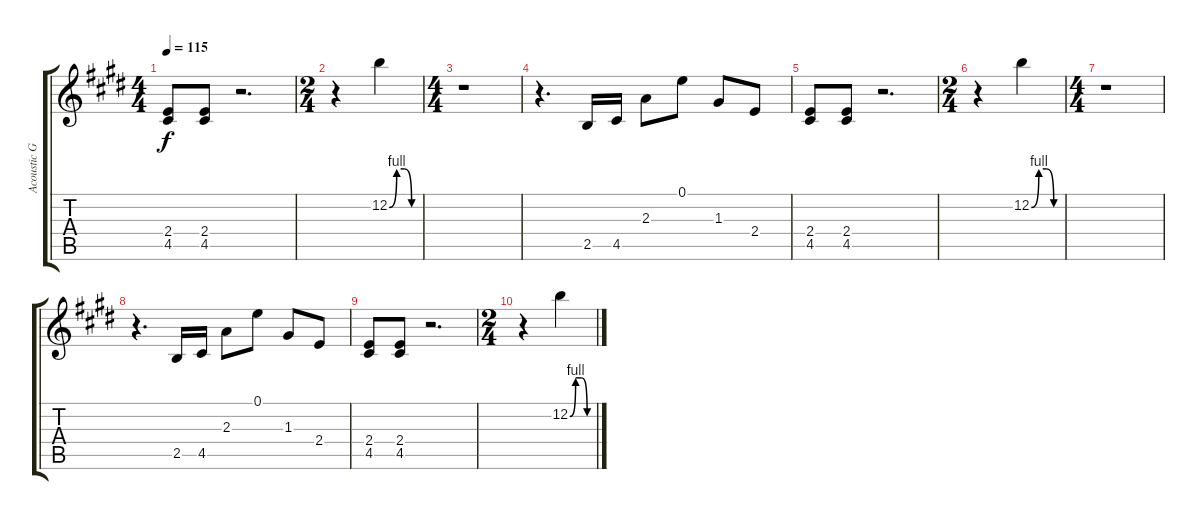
\track ("Acoustic Guitar 2" "Acoustic G") {instrument acousticguitarsteel}
\staff {score tabs}
\tuning (E4 B3 G3 D3 A2 E2) {hide}
\ts (4 4)
\tempo 115
\clef g2
\ks e
(2.4 4.5).8{dy f} (2.4 4.5).8 r.2{d} |
\ts (2 4)
r.4 12.2{be (custom 0 0 15 4 30 4 45 0 60 0)}.4 |
\ts (4 4)
r.1 |
r.4{d} 2.5.16 4.5.16 2.3.8 0.1.8 1.3.8 2.4.8 |
(2.4 4.5).8 (2.4 4.5).8 r.2{d} |
\ts (2 4)
r.4 12.2{be (custom 0 0 15 4 30 4 45 0 60 0)}.4 |
\ts (4 4)
r.1 |
r.4{d} 2.5.16 4.5.16 2.3.8 0.1.8 1.3.8 2.4.8 |
(2.4 4.5).8 (2.4 4.5).8 r.2{d} |
\ts (2 4)
r.4 12.2{be (custom 0 0 15 4 30 4 45 0 60 0)}.4
